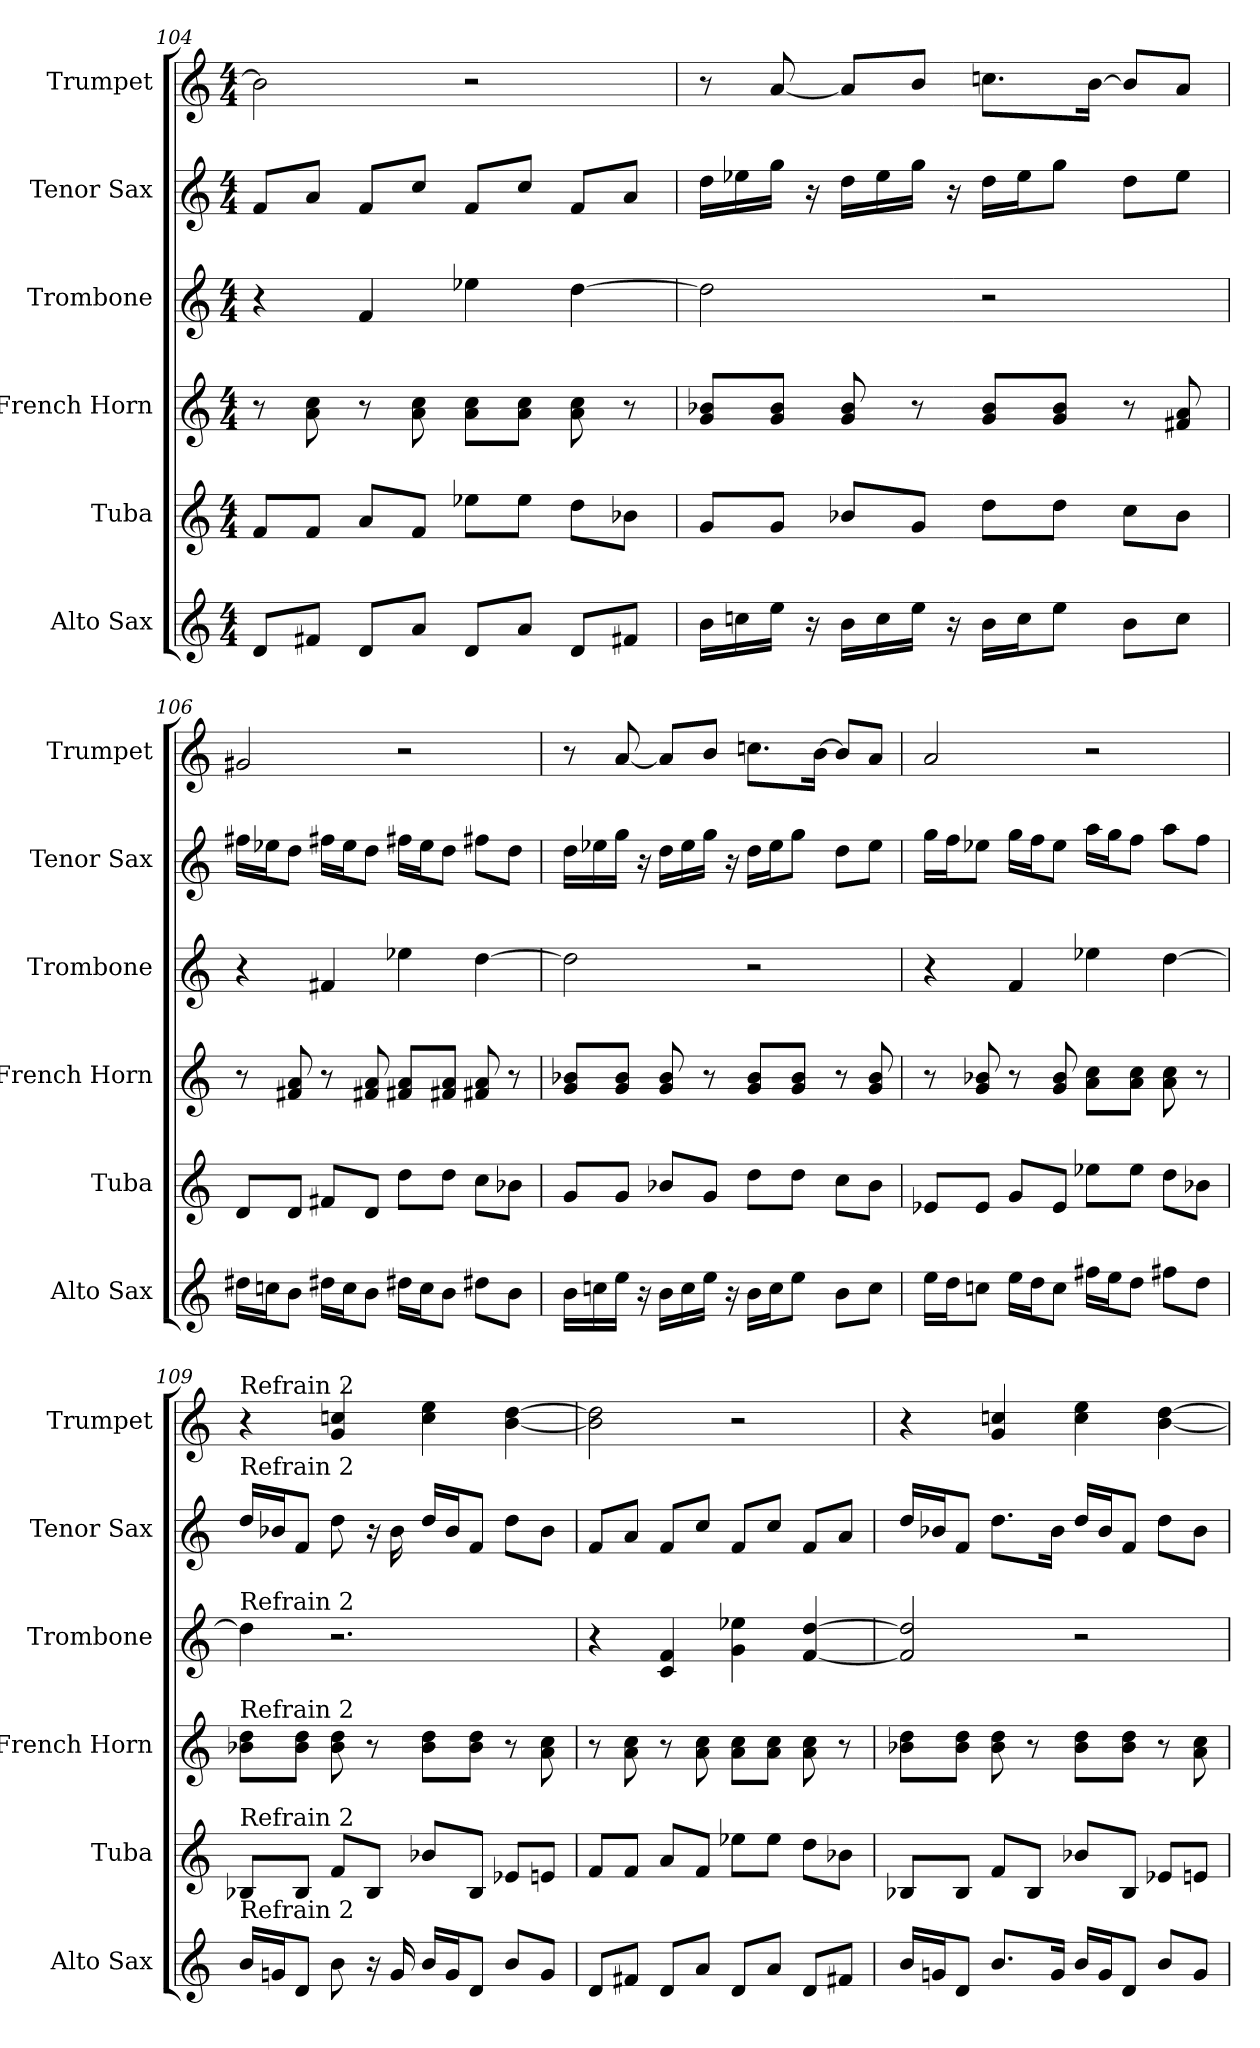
**kern	**kern	**kern	**kern	**kern	**kern
*part6	*part5	*part4	*part3	*part2	*part1
*staff6	*staff5	*staff4	*staff3	*staff2	*staff1
*I"Alto Sax	*I"Tuba	*I"French Horn	*I"Trombone	*I"Tenor Sax	*I"Trumpet
*I'Alto Sax	*I'Tuba	*I'French Horn	*I'Trombone	*I'Tenor Sax	*I'Trumpet
*clefG2	*clefG2	*clefG2	*clefG2	*clefG2	*clefG2
*ITrd5c9	*ITrd15c26	*ITrd8c14	*ITrd8c14	*ITrd8c14	*ITrd1c2
*M4/4	*M4/4	*M4/4	*M4/4	*M4/4	*M4/4
=104	=104	=104	=104	=104	=104
8FL	8FFL	8r	4r	8FL	2a]
8AnJ	8FFJ	8A 8c	.	8AJ	.
8FL	8AAL	8r	4F	8FL	.
8cJ	8FFJ	8A 8c	.	8cJ	.
8FL	8E-XL	8A 8cL	4e-	8FL	2r
8cJ	8E-J	8A 8cJ	.	8cJ	.
8FL	8DL	8A 8c	[4d	8FL	.
8AnJ	8BB-J	8r	.	8AJ	.
=105	=105	=105	=105	=105	=105
16dLL	8GGL	8G 8B-L	2d]	16dLL	8r
16e-	.	.	.	16e-	.
16gJJ	8GGJ	8G 8B-J	.	16gJJ	[8g
16r	.	.	.	16r	.
16dLL	8BB-L	8G 8B-	.	16dLL	8gL]
16e-	.	.	.	16e-	.
16gJJ	8GGJ	8r	.	16gJJ	8aJ
16r	.	.	.	16r	.
16dLL	8DL	8G 8B-L	2r	16dLL	8.b-L
16e-J	.	.	.	16e-J	.
8gJ	8DJ	8G 8B-J	.	8gJ	.
.	.	.	.	.	[16aJk
8dL	8CL	8r	.	8dL	8aL]
8e-J	8BB-J	8F#X 8A	.	8e-J	8gJ
=106	=106	=106	=106	=106	=106
16f#XLL	8DDL	8r	4r	16f#XLL	2f#X
16e-J	.	.	.	16e-J	.
8dJ	8DDJ	8F#X 8A	.	8dJ	.
16f#XLL	8FF#XL	8r	4F#X	16f#XLL	.
16e-J	.	.	.	16e-J	.
8dJ	8DDJ	8F#X 8A	.	8dJ	.
16f#XLL	8DL	8F#X 8AL	4e-	16f#XLL	2r
16e-J	.	.	.	16e-J	.
8dJ	8DJ	8F#X 8AJ	.	8dJ	.
8f#XL	8CL	8F#X 8A	[4d	8f#XL	.
8dJ	8BB-J	8r	.	8dJ	.
=107	=107	=107	=107	=107	=107
16dLL	8GGL	8G 8B-L	2d]	16dLL	8r
16e-	.	.	.	16e-	.
16gJJ	8GGJ	8G 8B-J	.	16gJJ	[8g
16r	.	.	.	16r	.
16dLL	8BB-L	8G 8B-	.	16dLL	8gL]
16e-	.	.	.	16e-	.
16gJJ	8GGJ	8r	.	16gJJ	8aJ
16r	.	.	.	16r	.
16dLL	8DL	8G 8B-L	2r	16dLL	8.b-L
16e-J	.	.	.	16e-J	.
8gJ	8DJ	8G 8B-J	.	8gJ	.
.	.	.	.	.	[16aJk
8dL	8CL	8r	.	8dL	8aL]
8e-J	8BB-J	8G 8B-	.	8e-J	8gJ
=108	=108	=108	=108	=108	=108
16gLL	8EE-L	8r	4r	16gLL	2g
16fJ	.	.	.	16fJ	.
8e-J	8EE-J	8G 8B-	.	8e-J	.
16gLL	8GGL	8r	4F	16gLL	.
16fJ	.	.	.	16fJ	.
8e-J	8EE-J	8G 8B-	.	8e-J	.
16anLL	8E-L	8A 8cL	4e-	16aLL	2r
16gJ	.	.	.	16gJ	.
8fJ	8E-J	8A 8cJ	.	8fJ	.
8anL	8DL	8A 8c	[4d	8aL	.
8fJ	8BB-J	8r	.	8fJ	.
=109	=109	=109	=109	=109	=109
!	!	!	!	!	!LO:TX:a:t=Refrain 2
!	!	!	!	!LO:TX:a:t=Refrain 2	!
!	!	!	!LO:TX:a:t=Refrain 2	!	!
!	!	!LO:TX:a:t=Refrain 2	!	!	!
!	!LO:TX:a:t=Refrain 2	!	!	!	!
!LO:TX:a:t=Refrain 2	!	!	!	!	!
16dLL	8BBB-L	8B- 8dL	4d]	16dLL	4r
16B-J	.	.	.	16B-J	.
8FJ	8BBB-J	8B- 8dJ	.	8FJ	.
8d	8FFL	8B- 8d	2.r	8d	4f 4b-
16r	8BBB-J	8r	.	16r	.
16B-	.	.	.	16B-	.
16dLL	8BB-L	8B- 8dL	.	16dLL	4b- 4dd
16B-J	.	.	.	16B-J	.
8FJ	8BBB-J	8B- 8dJ	.	8FJ	.
8dL	8EE-L	8r	.	8dL	[4a [4cc
8B-J	8EEnJ	8A 8c	.	8B-J	.
=110	=110	=110	=110	=110	=110
8FL	8FFL	8r	4r	8FL	2a] 2cc]
8AnJ	8FFJ	8A 8c	.	8AJ	.
8FL	8AAL	8r	4C 4F	8FL	.
8cJ	8FFJ	8A 8c	.	8cJ	.
8FL	8E-XL	8A 8cL	4G 4e-	8FL	2r
8cJ	8E-J	8A 8cJ	.	8cJ	.
8FL	8DL	8A 8c	[4F [4d	8FL	.
8AnJ	8BB-J	8r	.	8AJ	.
=111	=111	=111	=111	=111	=111
16dLL	8BBB-L	8B- 8dL	2F] 2d]	16dLL	4r
16B-J	.	.	.	16B-J	.
8FJ	8BBB-J	8B- 8dJ	.	8FJ	.
8.dL	8FFL	8B- 8d	.	8.dL	4f 4b-
.	8BBB-J	8r	.	.	.
16B-Jk	.	.	.	16B-Jk	.
16dLL	8BB-L	8B- 8dL	2r	16dLL	4b- 4dd
16B-J	.	.	.	16B-J	.
8FJ	8BBB-J	8B- 8dJ	.	8FJ	.
8dL	8EE-L	8r	.	8dL	[4a [4cc
8B-J	8EEnJ	8A 8c	.	8B-J	.
=	=	=	=	=	=
*-	*-	*-	*-	*-	*-
